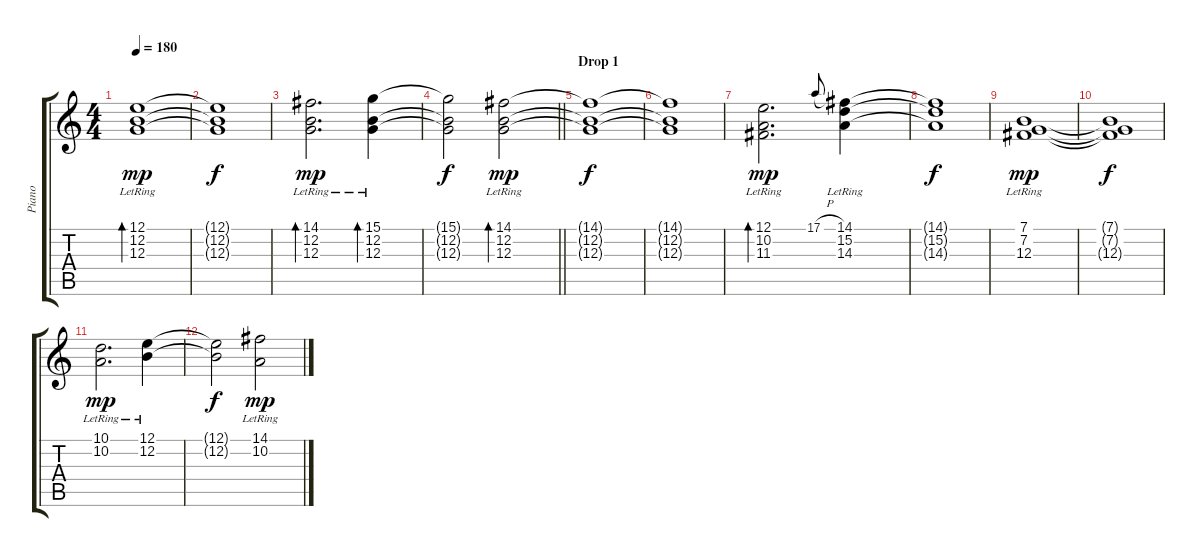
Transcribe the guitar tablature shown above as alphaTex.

\track ("Piano" "Piano") {instrument electricpiano1}
\staff {score tabs}
\tuning (E4 B3 G3 D3 A2 E2) {hide}
\ts (4 4)
\tempo 180
\clef g2
\ks c
(12.1{lr} 12.2{lr} 12.3{lr}).1{bd 240 dy mp} |
(12.1{t} 12.2{t} 12.3{t}).1{dy f} |
(14.1{lr} 12.2{lr} 12.3{lr}).2{d bd 240 dy mp} (15.1{lr} 12.2{lr} 12.3{lr}).4{bd 240} |
\barLineRight lightlight
(15.1{t} 12.2{t} 12.3{t}).2{dy f} (14.1{lr} 12.2{lr} 12.3{lr}).2{bd 240 dy mp} |
\section ("" "Drop 1")
(14.1{t} 12.2{t} 12.3{t}).1{dy f} |
(14.1{t} 12.2{t} 12.3{t}).1 |
(12.1{lr} 10.2{lr} 11.3{lr}).2{d bd 240 dy mp} 17.1{h}.8{gr onbeat} (14.1{lr} 15.2{lr} 14.3{lr}).4 |
(14.1{t} 15.2{t} 14.3{t}).1{dy f} |
(7.1{lr} 7.2{lr} 12.3{lr}).1{dy mp} |
(7.1{t} 7.2{t} 12.3{t}).1{dy f} |
(10.1{lr} 10.2{lr}).2{d dy mp} (12.1{lr} 12.2{lr}).4 |
(12.1{t} 12.2{t}).2{dy f} (14.1{lr} 10.2{lr}).2{dy mp}
